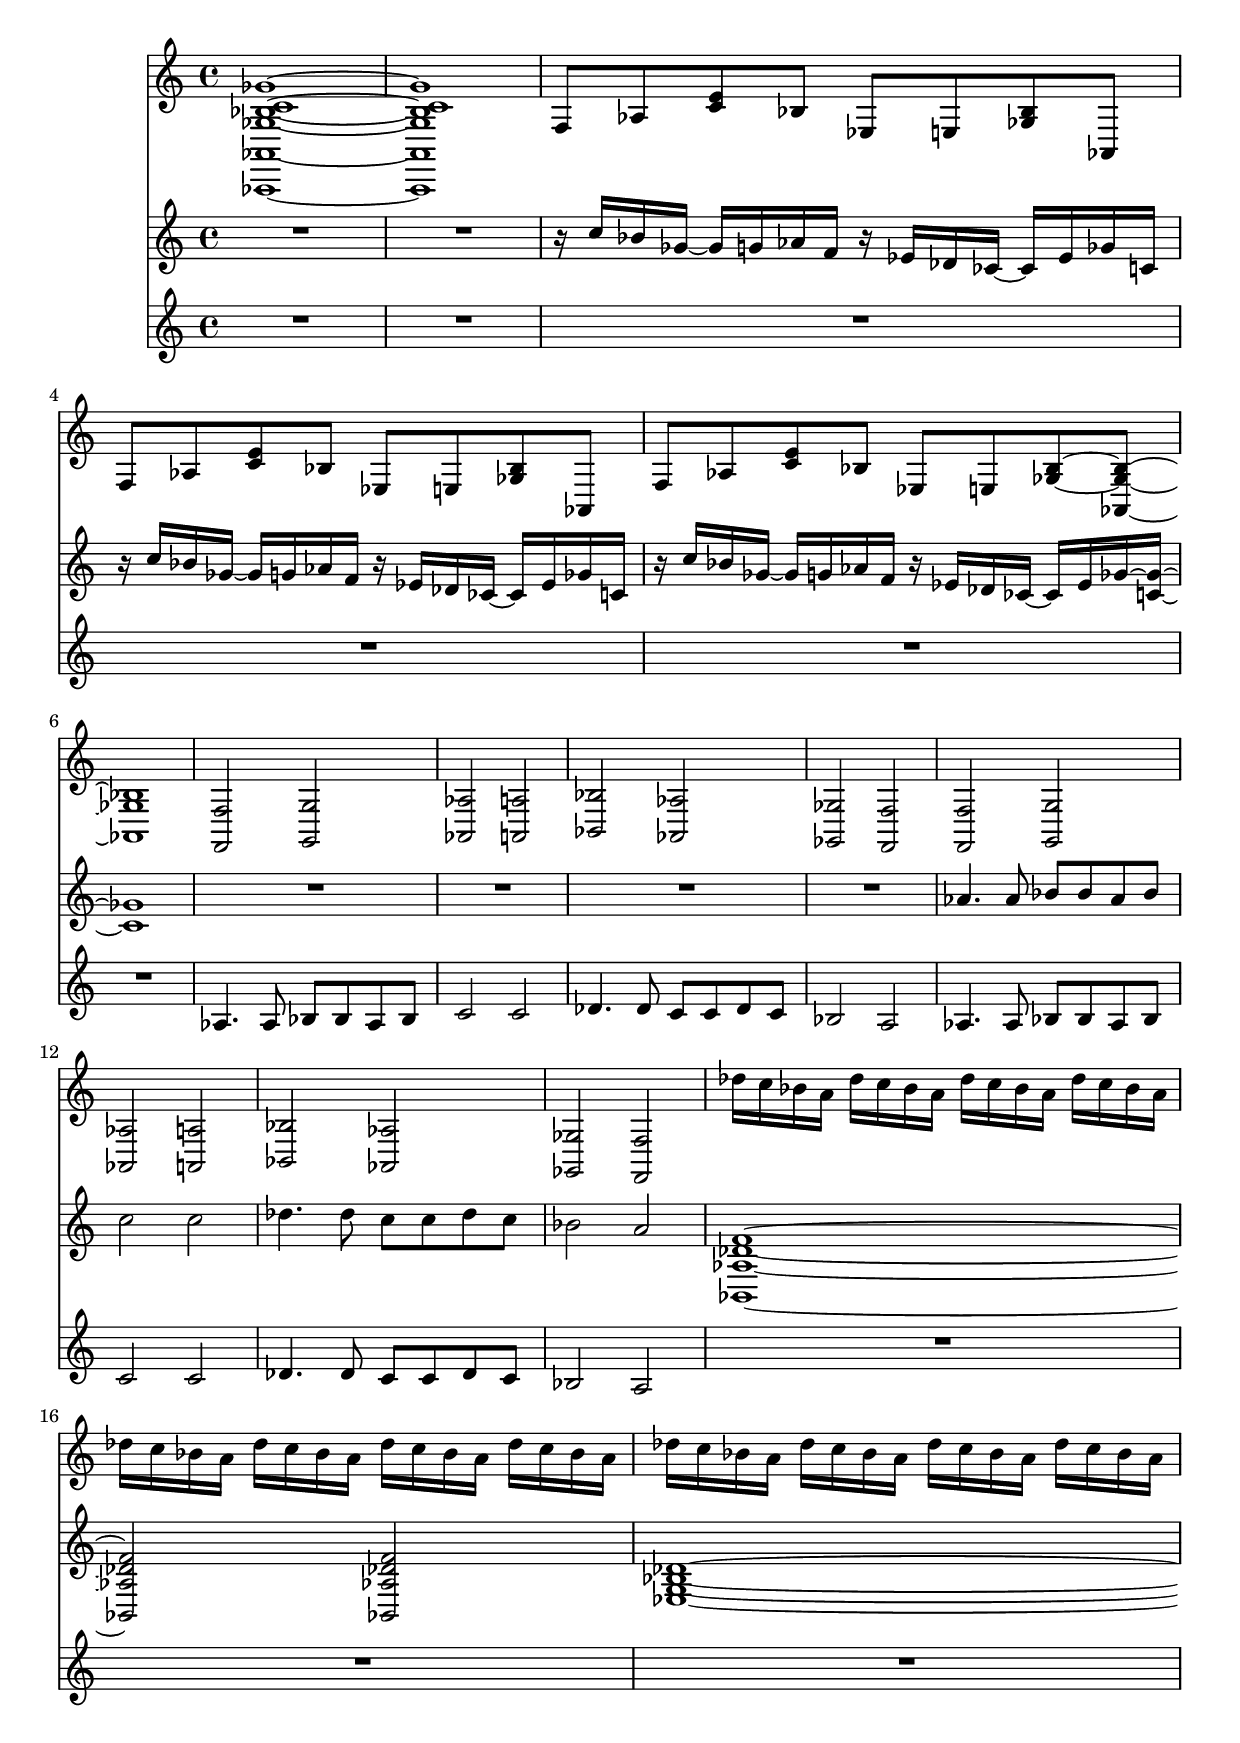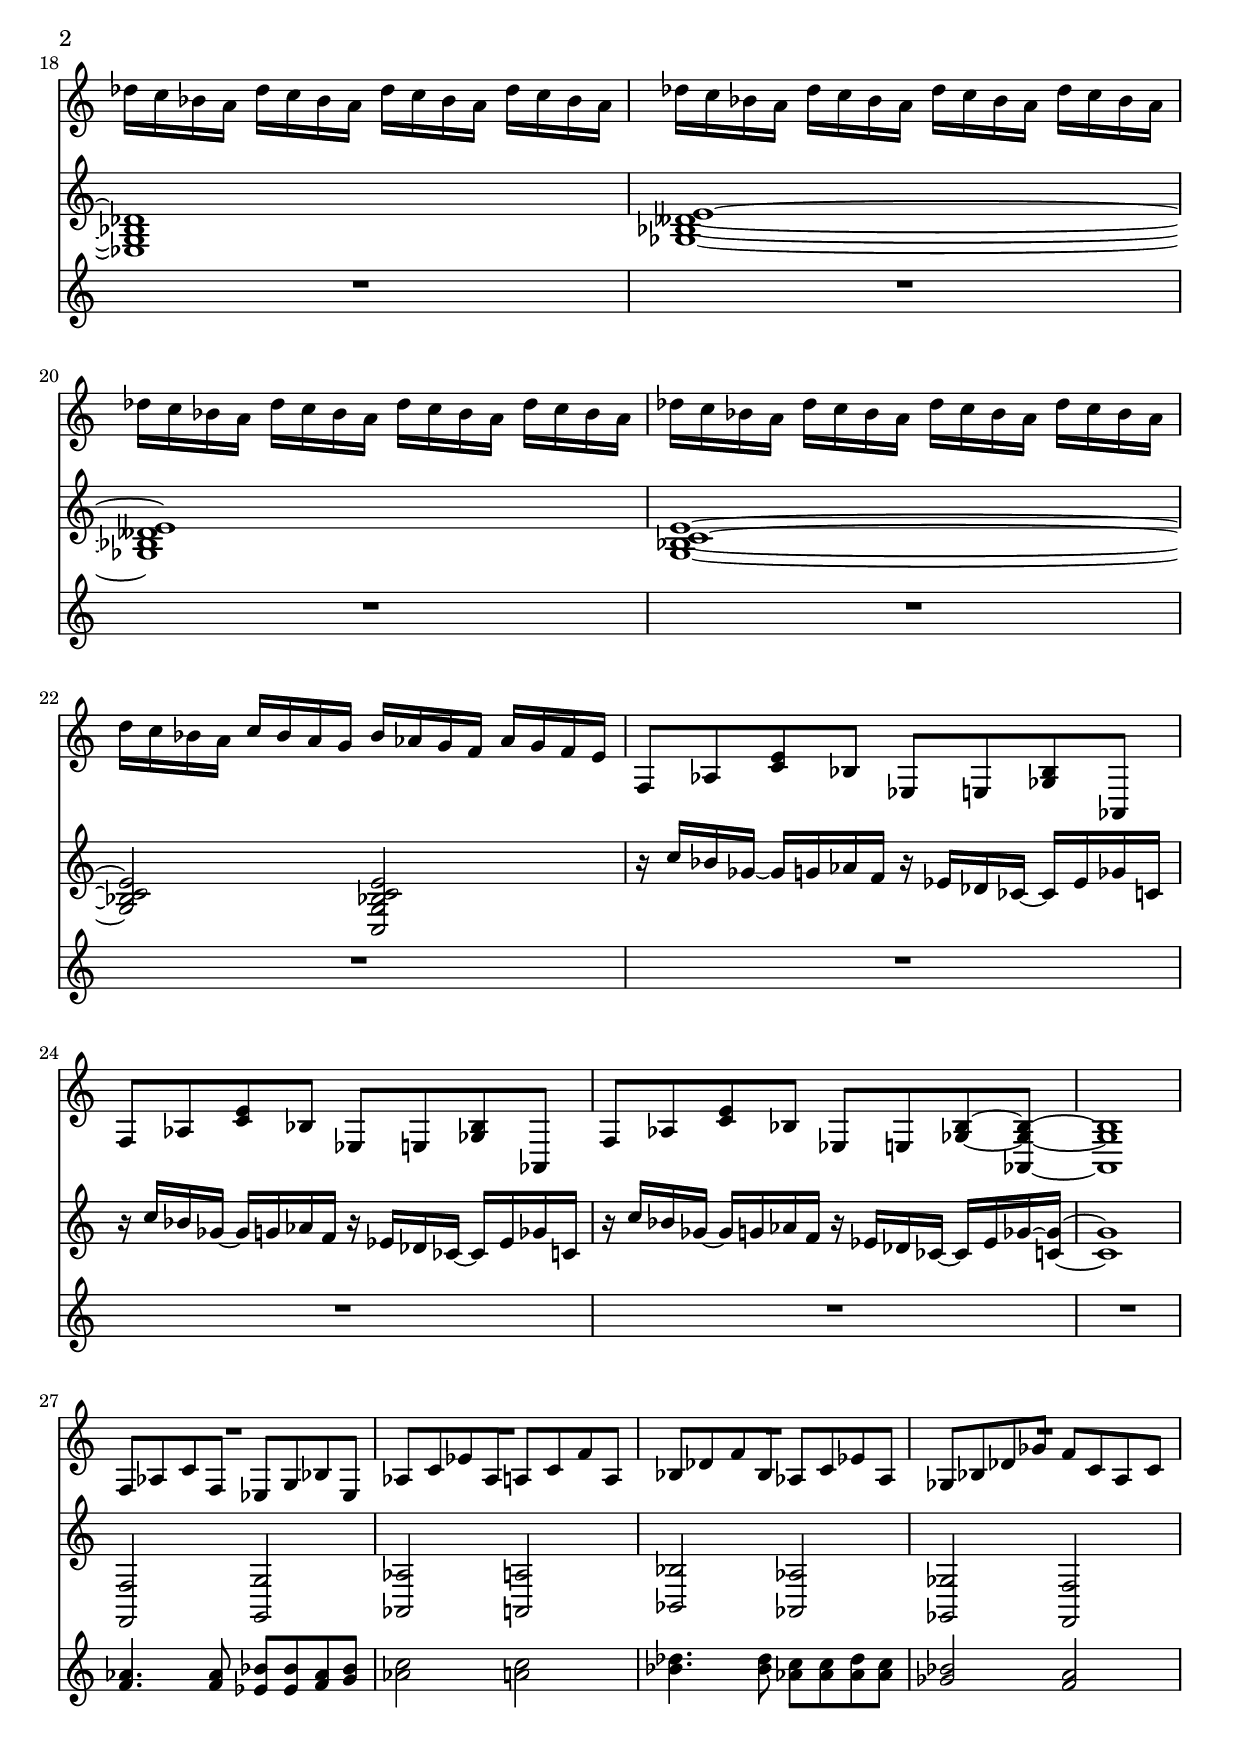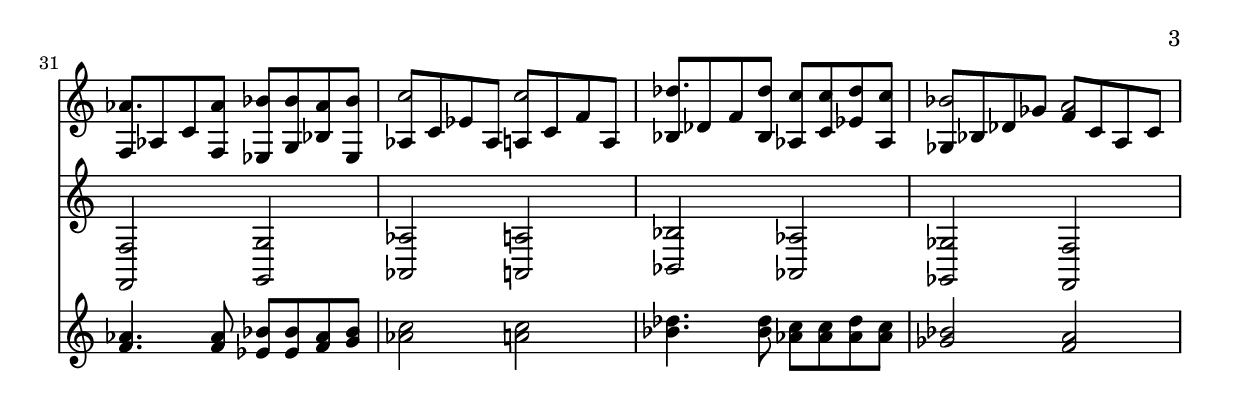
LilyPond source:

\version "2.14.2"

\include "deutsch.ly"

pnOne = \relative c' {
	r16 c' b ges ~ ges g as f
	r16 es des ces ~ ces es ges c, |
}

pnTwo = \relative c {
	f8 as <c e> b
	es,8 e <ges b> as, |
}

pnThree = \relative c {
	<as, as' ges' b c ges'>1 ~ |
	<as as' ges' b c ges'>1
}

pnFour = \relative c' {
	r16 c' b ges ~ ges g as f
	r16 es des ces ~ ces es ges ~ < ges c,>16 ~ |
	< ges c,>1 |
}

pnFive = \relative c {
	f8 as <c e> b
	es,8 e <ges b> ~ < ges b as,> ~ |
	< ges b as,>1 |
}

pnSix = \relative c {
	f2 g |
	as2 a |
	b2 as |
	ges f |
}

pnSeven = { << \pnSix \transpose c c, \pnSix >> }

clOne = \relative c' {
	as4. as8 b b as b |
	c2 c |
	des4. des8 c c des c |
	b2 a |
	}

clTwo = \relative c'' {
	<as f>4. <as f>8 <b es,> <b es,> <as f> <b g> |
	<c as>2 <c a> |
	<des b>4. <des b>8 <c as> <c as> <des as> <c as> |
	<b ges>2 <a f> |
	}

pnEight = { \transpose c c' \clOne }

pnNine = \relative c'' {
	\repeat unfold 28 { des16 c b a } |
	d16 c b a c b a g b as g f as g f e |
}

pnTen = \relative c {
	%<f a g'>1
	<b as' des f>1 ~|
	<b as' des f>2 <b as' des f>2 |
	<es g b des>1 ~ |
	<es g b des>1 |
	<ges b deses e>1 ~ | 
	<ges b deses e>1 | 
    <g b c e>1 ~ | 
    <g b c e>2 <g b c e c,>2 |
}

pnEl = \relative c {
  f8 as c f, es g b es, |
  as c es as, a c f a, |
  b des f b, as c es as, |
  ges b des ges f c a c |
}

%PLAYLISTA
pianoOneIntro = { \pnThree }
pianoTwoIntro = { R1*2 }
celloIntro = { R1*2 }

pianoOnePre = { \repeat unfold 2 \pnTwo \pnFive }
pianoTwoPre = { \repeat unfold 2 \pnOne \pnFour }
celloPre = { R1*4  }

pianoOneTheme = { \pnSeven \pnSeven }
pianoTwoTheme = { R1*4 \pnEight }
celloTheme = 	{ \repeat unfold 2 \clOne }

pianoOneB = { \pnNine }
pianoTwoB = { \pnTen }
celloB = { R1*8 }

pianoOneThemeTwo = { << { \pnEl \pnEl } \pianoTwoTheme >> }
pianoTwoThemeTwo = {\pianoOneTheme }
celloThemeTwo = { \clTwo \clTwo }

pianoOne = { \pianoOneIntro \pianoOnePre \pianoOneTheme \pianoOneB	\pianoOnePre	\pianoOneThemeTwo }
pianoTwo = { \pianoTwoIntro \pianoTwoPre \pianoTwoTheme \pianoTwoB	\pianoTwoPre	\pianoTwoThemeTwo }
cello    = { \celloIntro 	\celloPre	 \celloTheme 	\celloB		\celloPre		\celloThemeTwo  }


%showLastLength = R1*4
\score {
	<<
	\new Staff { \pianoOne }
	\new Staff { \pianoTwo }
	\new Staff \with {midiInstrument = #"cello"} { \cello }
	>>
	\layout {}
	\midi {}
	}
